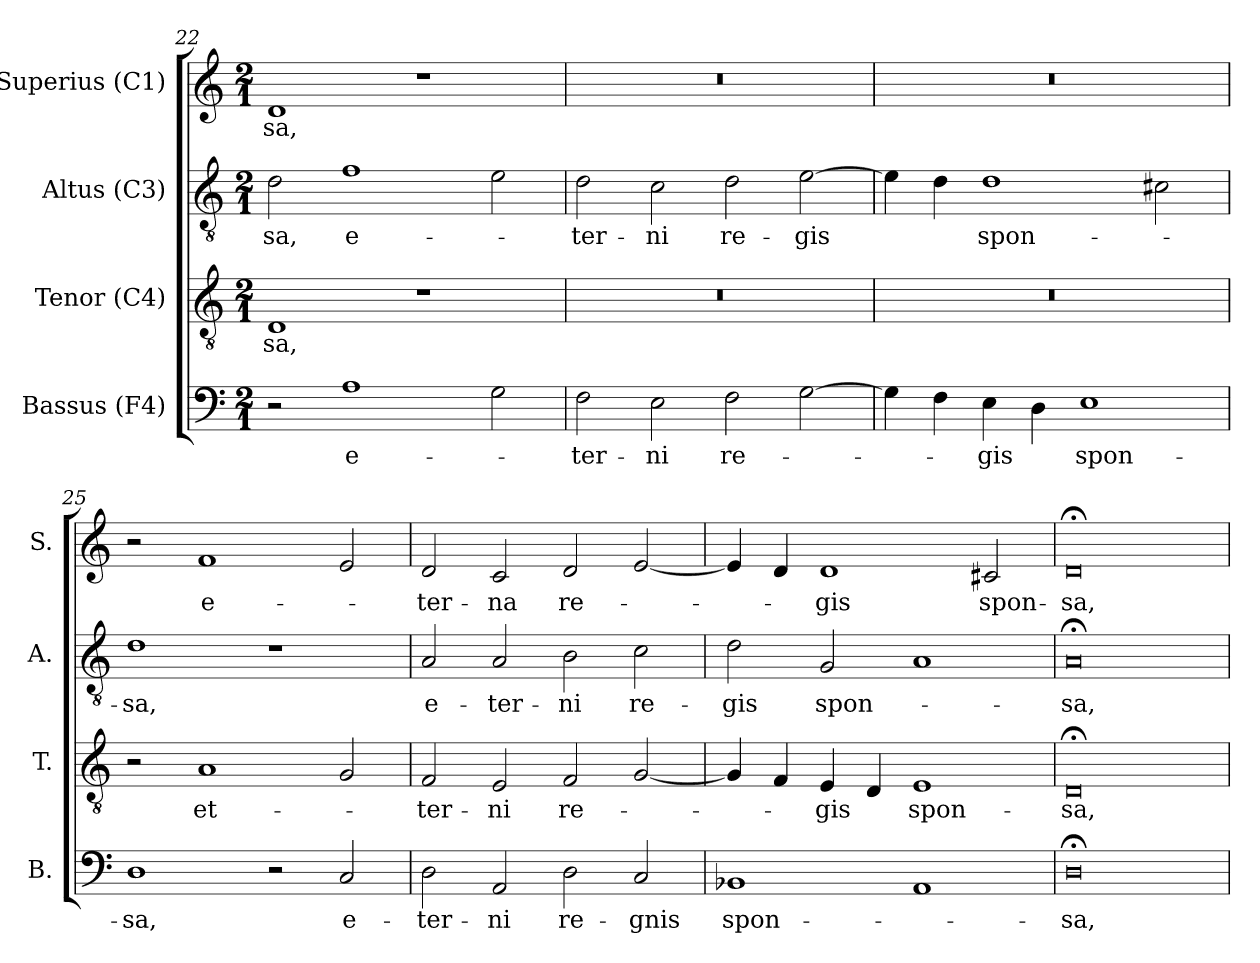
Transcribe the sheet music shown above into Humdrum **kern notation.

**kern	**text	**kern	**text	**kern	**text	**kern	**text
*part4	*part4	*part3	*part3	*part2	*part2	*part1	*part1
*staff4	*staff4	*staff3	*staff3	*staff2	*staff2	*staff1	*staff1
*I"Bassus (F4)	*	*I"Tenor (C4)	*	*I"Altus (C3)	*	*I"Superius (C1)	*
*I'B.	*	*I'T.	*	*I'A.	*	*I'S.	*
!!LO:LB:g=z
*clefF4	*	*clefGv2	*	*clefGv2	*	*clefG2	*
*	*	*ITrd7c12	*	*ITrd7c12	*	*	*
*k[]	*	*k[]	*	*k[]	*	*k[]	*
*C:	*	*C:	*	*C:	*	*C:	*
*M2/1	*	*M2/1	*	*M2/1	*	*M2/1	*
=22	=22	=22	=22	=22	=22	=22	=22
!	!	!	!LO:LY:b:color=#000000	!	!	!	!
!	!	!	!	!	!LO:LY:b:color=#000000	!	!
!	!	!	!	!	!	!	!LO:LY:b:color=#000000
2r	.	1DDi	-sa,	2Di\	-sa,	1di	-sa,
!	!LO:LY:b:color=#000000	!	!	!	!	!	!
!	!	!	!	!	!LO:LY:b:color=#000000	!	!
1Ai	e-	.	.	1Fi	e-	.	.
.	.	1r	.	.	.	1r	.
2Gi\	.	.	.	2Ei\	.	.	.
=23	=23	=23	=23	=23	=23	=23	=23
!	!LO:LY:b:color=#000000	!LO:N:vis=1	!	!	!	!	!
!	!	!	!	!	!LO:LY:b:color=#000000	!LO:N:vis=1	!
2Fi\	-ter-	0r	.	2Di\	-ter-	0r	.
!	!LO:LY:b:color=#000000	!	!	!	!	!	!
!	!	!	!	!	!LO:LY:b:color=#000000	!	!
2Ei\	-ni	.	.	2Ci\	-ni	.	.
!	!LO:LY:b:color=#000000	!	!	!	!	!	!
!	!	!	!	!	!LO:LY:b:color=#000000	!	!
2Fi\	re-	.	.	2Di\	re-	.	.
!	!	!	!	!	!LO:LY:b:color=#000000	!	!
[2Gi\	.	.	.	[2Ei\	-gis	.	.
=24	=24	=24	=24	=24	=24	=24	=24
!	!	!LO:N:vis=1	!	!	!	!LO:N:vis=1	!
4Gi\]	.	0r	.	4Ei\]	.	0r	.
4Fi\	.	.	.	4Di\	.	.	.
!	!LO:LY:b:color=#000000	!	!	!	!	!	!
!	!	!	!	!	!LO:LY:b:color=#000000	!	!
4Ei\	-gis	.	.	1Di	spon-	.	.
4Di\	.	.	.	.	.	.	.
!	!LO:LY:b:color=#000000	!	!	!	!	!	!
1Ei	spon-	.	.	.	.	.	.
.	.	.	.	2C#i\	.	.	.
=25	=25	=25	=25	=25	=25	=25	=25
!	!LO:LY:b:color=#000000	!	!	!	!	!	!
!	!	!	!	!	!LO:LY:b:color=#000000	!	!
1Di	-sa,	2r	.	1Di	-sa,	2r	.
!	!	!	!LO:LY:b:color=#000000	!	!	!	!
!	!	!	!	!	!	!	!LO:LY:b:color=#000000
.	.	1AAi	et-	.	.	1fi	e-
2r	.	.	.	1r	.	.	.
!	!LO:LY:b:color=#000000	!	!	!	!	!	!
2Ci/	e-	2GGi/	.	.	.	2ei/	.
!!LO:LB:g=z
=26	=26	=26	=26	=26	=26	=26	=26
!	!LO:LY:b:color=#000000	!	!	!	!	!	!
!	!	!	!LO:LY:b:color=#000000	!	!	!	!
!	!	!	!	!	!LO:LY:b:color=#000000	!	!
!	!	!	!	!	!	!	!LO:LY:b:color=#000000
2Di\	-ter-	2FFi/	-ter-	2AAi/	e-	2di/	-ter-
!	!LO:LY:b:color=#000000	!	!	!	!	!	!
!	!	!	!LO:LY:b:color=#000000	!	!	!	!
!	!	!	!	!	!LO:LY:b:color=#000000	!	!
!	!	!	!	!	!	!	!LO:LY:b:color=#000000
2AAi/	-ni	2EEi/	-ni	2AAi/	-ter-	2ci/	-na
!	!LO:LY:b:color=#000000	!	!	!	!	!	!
!	!	!	!LO:LY:b:color=#000000	!	!	!	!
!	!	!	!	!	!LO:LY:b:color=#000000	!	!
!	!	!	!	!	!	!	!LO:LY:b:color=#000000
2Di\	re-	2FFi/	re-	2BBi\	-ni	2di/	re-
!	!LO:LY:b:color=#000000	!	!	!	!	!	!
!	!	!	!	!	!LO:LY:b:color=#000000	!	!
2Ci/	-gnis	[2GGi/	.	2Ci\	re-	[2ei/	.
=27	=27	=27	=27	=27	=27	=27	=27
!	!LO:LY:b:color=#000000	!	!	!	!	!	!
!	!	!	!	!	!LO:LY:b:color=#000000	!	!
1BB-Xi	spon-	4GGi/]	.	2Di\	-gis	4ei/]	.
.	.	4FFi/	.	.	.	4di/	.
!	!	!	!LO:LY:b:color=#000000	!	!	!	!
!	!	!	!	!	!LO:LY:b:color=#000000	!	!
!	!	!	!	!	!	!	!LO:LY:b:color=#000000
.	.	4EEi/	-gis	2GGi/	spon-	1di	-gis
.	.	4DDi/	.	.	.	.	.
!	!	!	!LO:LY:b:color=#000000	!	!	!	!
1AAi	.	1EEi	spon-	1AAi	.	.	.
!	!	!	!	!	!	!	!LO:LY:b:color=#000000
.	.	.	.	.	.	2c#i/	spon-
=28	=28	=28	=28	=28	=28	=28	=28
!	!LO:LY:b:color=#000000	!	!	!	!	!	!
!	!	!	!LO:LY:b:color=#000000	!	!	!	!
!	!	!	!	!	!LO:LY:b:color=#000000	!	!
!	!	!	!	!	!	!	!LO:LY:b:color=#000000
0D;i	-sa,	0DD;i	-sa,	0AA;i	-sa,	0d;i	-sa,
=	=	=	=	=	=	=	=
*-	*-	*-	*-	*-	*-	*-	*-
